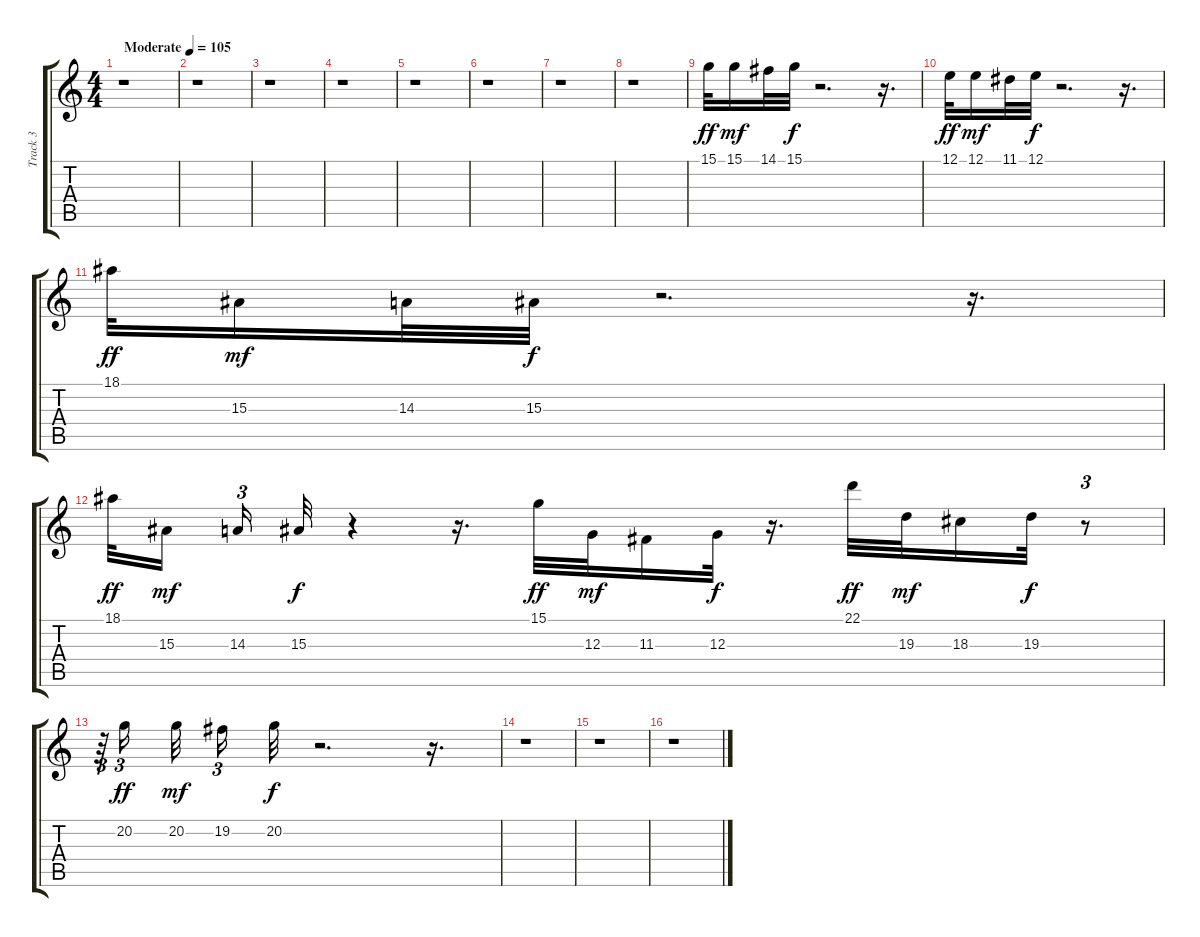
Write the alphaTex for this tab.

\track ("Track 3" "Track 3") {instrument clarinet}
\staff {score tabs}
\tuning (E4 B3 G3 D3 A2 E2) {hide}
\ts (4 4)
\tempo (105 "Moderate")
\clef g2
\ks c
r.1{dy ff instrument clarinet} |
r.1 |
r.1 |
r.1 |
r.1 |
r.1 |
r.1 |
r.1 |
15.1.32 15.1.16{dy mf} 14.1.32 15.1.32{dy f} r.2{d} r.16{d} |
12.1.32{dy ff} 12.1.16{dy mf} 11.1.32 12.1.32{dy f} r.2{d} r.16{d} |
18.1.32{dy ff} 15.3.16{dy mf} 14.3.32 15.3.32{dy f} r.2{d} r.16{d} |
18.1.32{dy ff} 15.3.16{dy mf beam splitsecondary} 14.3.16{tu (3 2)} 15.3.32{dy f} r.4 r.16{d} 15.1.32{dy ff} 12.3.32{dy mf} 11.3.16 12.3.32{dy f} r.16{d} 22.1.32{dy ff} 19.3.32{dy mf} 18.3.16 19.3.32{dy f} r.8{tu (3 2)} |
r.64{tu (3 2)} 20.2.16{tu (3 2) dy ff beam splitsecondary} 20.2.32{dy mf beam splitsecondary} 19.2.16{tu (3 2)} 20.2.32{dy f} r.2{d} r.16{d} |
r.1 |
r.1 |
r.1
